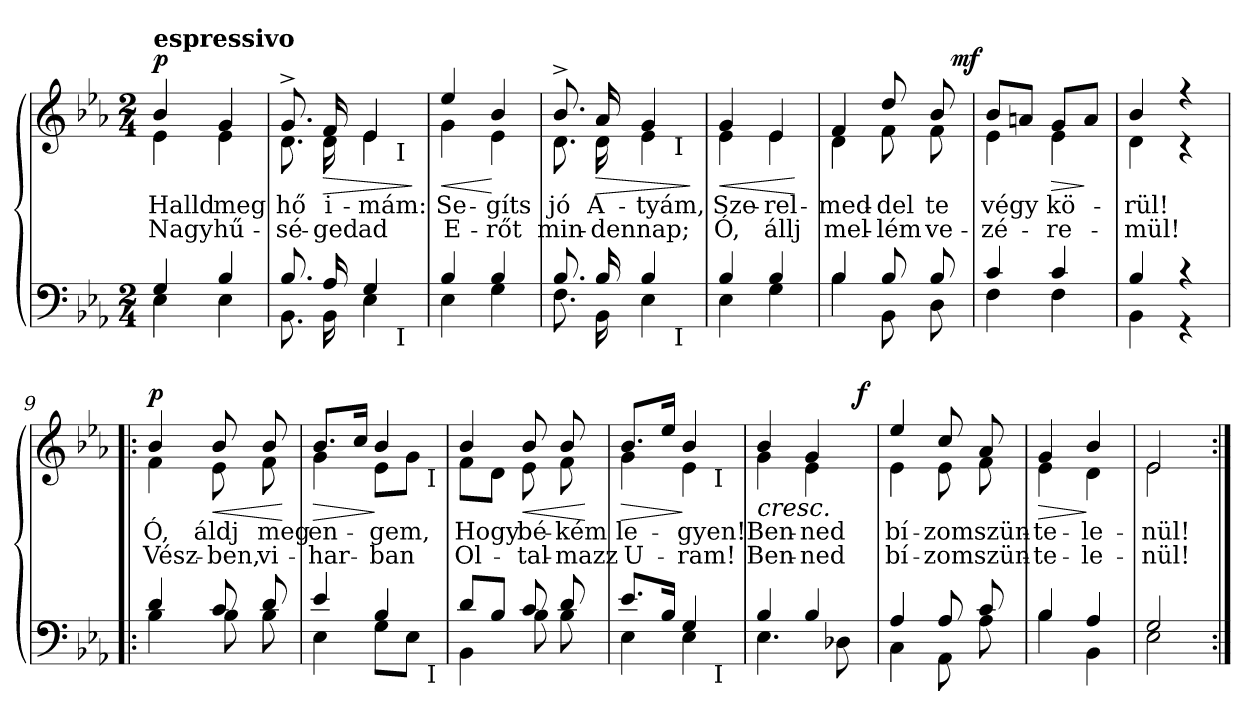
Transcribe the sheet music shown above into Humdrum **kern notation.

**kern	**kern	**text	**text	**dynam
*part2	*part1	*part1	*part1	*part1
*staff2	*staff1	*staff1	*staff1	*staff1
*clefF4	*clefG2	*	*	*
*k[b-e-a-]	*k[b-e-a-]	*	*	*
*E-:	*E-:	*	*	*
*M2/4	*M2/4	*	*	*
=1	=1	=1	=1	=1
*^	*	*	*	*
!	!	!	!LO:LY:b	!	!
*	*	*^	*	*	*
!	!	!LO:TX:a:B:t=espressivo	!	!	!	!
!	!	!	!	!LO:LY:b	!LO:LY:b	!LO:DY:b
4G/	4E-\	4b-/	4e-\	Halld	Nagy	p
!	!	!	!	!LO:LY:b	!LO:LY:b	!
4B-/	4E-\	4g/	4e-\	meg	hű-	.
=2	=2	=2	=2	=2	=2	=2
!	!	!	!	!LO:LY:b	!LO:LY:b	!
*	*^	*	*^	*	*	*
8.B-/	8.BB-\	4.ryy	8.g^</	8.d\	4.ryy	hő	-sé-	.
!	!	!	!	!	!	!	!	!LO:HP:b
!	!	!	!	!	!	!LO:LY:b	!LO:LY:b	!
16A-/	16BB-\	.	16f/	16d\	.	i-	-ged	>
!	!	!	!	!	!	!LO:LY:b	!LO:LY:b	!
4G/	4E-\	.	4e-/	4e-\	.	-mám:	ad	.
!	!	!	!	!	!LO:TX:b:t=I	!	!	!
!	!	!LO:TX:b:t=I	!	!	!	!	!	!
.	.	8ryy	.	.	8ryy	.	.	.
.	.	.	.	.	.	.	.	]
=3	=3	=3	=3	=3	=3	=3	=3	=3
!	!	!	!	!	!	!	!	!LO:HP:b
*	*v	*v	*	*	*	*	*	*
*	*	*	*v	*v	*	*	*
*	*^	*	*^	*	*	*
!	!	!	!	!	!	!LO:LY:b	!LO:LY:b	!
*	*v	*v	*	*	*	*	*	*
*	*	*	*v	*v	*	*	*
4B-/	4E-\	4ee-/	4g\	Se-	E-	<
!	!	!	!	!LO:LY:b	!LO:LY:b	!
4B-/	4G\	4b-/	4e-\	-gíts	-rőt	[
=4	=4	=4	=4	=4	=4	=4
!	!	!	!	!LO:LY:b	!LO:LY:b	!
*	*^	*	*^	*	*	*
8.B-/	8.F\	4.ryy	8.b-^</	8.d\	4.ryy	jó	min-	.
!	!	!	!	!	!	!	!	!LO:HP:b
!	!	!	!	!	!	!LO:LY:b	!LO:LY:b	!
16B-/	16BB-\	.	16a-/	16d\	.	A-	-den	>
!	!	!	!	!	!	!LO:LY:b	!LO:LY:b	!
4B-/	4E-\	.	4g/	4e-\	.	-tyám,	nap;	.
!	!	!	!	!	!LO:TX:b:t=I	!	!	!
!	!	!LO:TX:b:t=I	!	!	!	!	!	!
.	.	8ryy	.	.	8ryy	.	.	.
.	.	.	.	.	.	.	.	]
=5	=5	=5	=5	=5	=5	=5	=5	=5
!	!	!	!	!	!	!	!	!LO:HP:b
*	*v	*v	*	*	*	*	*	*
*	*	*	*v	*v	*	*	*
*	*^	*	*^	*	*	*
!	!	!	!	!	!	!LO:LY:b	!LO:LY:b	!
*	*v	*v	*	*	*	*	*	*
*	*	*	*v	*v	*	*	*
4B-/	4E-\	4g/	4e-\	Sze-	Ó,	<
!	!	!	!	!LO:LY:b	!LO:LY:b	!
4B-/	4G\	4e-/	4e-\	-rel-	állj	.
*v	*v	*	*	*	*	*
*	*v	*v	*	*	*
.	.	.	.	[
=6	=6	=6	=6	=6
*^	*^	*	*	*
!	!	!	!	!LO:LY:b	!LO:LY:b	!
*	*	*	*^	*	*	*
4B-/	4B-\	4f/	4d\	4..ryy	-med-	mel-	.
!	!	!	!	!	!LO:LY:b	!LO:LY:b	!
8B-/	8BB-\	8dd/	8f\	.	-del	-lém	.
!	!	!	!	!	!LO:LY:b	!LO:LY:b	!
8B-/	8D\	8b-/	8f\	.	te	ve-	.
!	!	!	!	!	!	!	!LO:DY:a
.	.	.	.	16ryy	.	.	mf
*	*	*	*v	*v	*	*	*
=7	=7	=7	=7	=7	=7	=7
*	*	*	*^	*	*	*
!	!	!	!	!	!LO:LY:b	!LO:LY:b	!
*	*	*	*v	*v	*	*	*
4c/	4F\	8b-/L	4e-\	végy	-zé-	.
.	.	8an/J	.	.	.	.
!	!	!	!	!	!	!LO:HP:b
!	!	!	!	!LO:LY:b	!LO:LY:b	!
4c/	4F\	8g/L	4e-\	kö-	-re-	>
.	.	8a/J	.	.	.	]
=8	=8	=8	=8	=8	=8	=8
!	!	!	!	!LO:LY:b	!LO:LY:b	!
4B-/	4BB-\	4b-/	4d\	-rül!	-mül!	.
4r	4r	4r	4r	.	.	.
!!LO:LB:g=z	!!
=9!|:	=9!|:	=9!|:	=9!|:	=9!|:	=9!|:	=9!|:
!	!	!	!	!LO:LY:b	!LO:LY:b	!LO:DY:a
4d/	4B-\	4b-/	4f\	Ó,	Vész-	p
!	!	!	!	!	!	!LO:HP:b
!	!	!	!	!LO:LY:b	!LO:LY:b	!
8c/	8B-\	8b-/	8e-\	áldj	-ben,	<
!	!	!	!	!LO:LY:b	!LO:LY:b	!
8d/	8B-\	8b-/	8f\	meg	vi-	.
*v	*v	*	*	*	*	*
*	*v	*v	*	*	*
.	.	.	.	[
=10	=10	=10	=10	=10
*^	*	*	*	*
!	!	!	!	!	!LO:HP:b
*	*	*^	*	*	*
!	!	!	!	!LO:LY:b	!LO:LY:b	!
*	*^	*	*^	*	*	*
4e-/	4E-\	4..ryy	8.b-/L	4g\	4..ryy	en-	-har-	>
.	.	.	16cc/Jk	.	.	.	.	.
!	!	!	!	!	!	!LO:LY:b	!LO:LY:b	!
4B-/	8G\L	.	4b-/	8e-\L	.	-gem,	-ban	]
.	8E-\J	.	.	8g\J	.	.	.	.
!	!	!	!	!	!LO:TX:b:t=I	!	!	!
!	!	!LO:TX:b:t=I	!	!	!	!	!	!
.	.	16ryy	.	.	16ryy	.	.	.
*	*v	*v	*	*	*	*	*	*
*	*	*	*v	*v	*	*	*
=11	=11	=11	=11	=11	=11	=11
*	*^	*	*^	*	*	*
!	!	!	!	!	!	!LO:LY:b	!LO:LY:b	!
*	*v	*v	*	*	*	*	*	*
*	*	*	*v	*v	*	*	*
8d/L	4BB-\	4b-/	8f\L	Hogy	Ol-	.
8B-/J	.	.	8d\J	.	.	.
!	!	!	!	!	!	!LO:HP:b
!	!	!	!	!LO:LY:b	!LO:LY:b	!
8c/	8B-\	8b-/	8e-\	bé-	-tal-	<
!	!	!	!	!LO:LY:b	!LO:LY:b	!
8d/	8B-\	8b-/	8f\	-kém	-mazz	.
*v	*v	*	*	*	*	*
*	*v	*v	*	*	*
.	.	.	.	[
=12	=12	=12	=12	=12
*^	*	*	*	*
!	!	!	!	!	!LO:HP:b
*	*	*^	*	*	*
!	!	!	!	!LO:LY:b	!LO:LY:b	!
*	*^	*	*^	*	*	*
8.e-/L	4E-\	4.ryy	8.b-/L	4g\	4.ryy	le-	U-	>
16B-/Jk	.	.	16ee-/Jk	.	.	.	.	.
!	!	!	!	!	!	!LO:LY:b	!LO:LY:b	!
4G/	4E-\	.	4b-/	4e-\	.	-gyen!	-ram!	]
!	!	!	!	!	!LO:TX:b:t=I	!	!	!
!	!	!LO:TX:b:t=I	!	!	!	!	!	!
.	.	8ryy	.	.	8ryy	.	.	.
=13	=13	=13	=13	=13	=13	=13	=13	=13
!	!	!	!	!	!	!	!	!LO:HP:b
*	*v	*v	*	*	*	*	*	*
*	*^	*	*	*	*	*	*
!	!	!	!	!	!	!LO:LY:b	!LO:LY:b	!
*	*v	*v	*	*	*	*	*	*
4B-/	4.E-\	4b-/	4g\	4..ryy	Ben-	Ben-	<
!	!	!	!	!	!LO:LY:b	!LO:LY:b	!
4B-/	.	4g/	4e-\	.	-ned	-ned	.
.	8D-X\	.	.	.	.	.	.
!	!	!	!	!	!	!	!LO:DY:a
.	.	.	.	16ryy	.	.	f
*v	*v	*	*	*	*	*	*
.	.	.	.	.	.	[
*	*	*v	*v	*	*	*
=14	=14	=14	=14	=14	=14
*^	*	*	*	*	*
*	*	*	*^	*	*	*
!	!	!	!	!	!LO:LY:b	!LO:LY:b	!
*	*	*	*v	*v	*	*	*
4A-/	4C\	4ee-/	4e-\	bí-	bí-	.
!	!	!	!	!LO:LY:b	!LO:LY:b	!
8A-/	8AA-\	8cc/	8e-\	-zom	-zom	.
!	!	!	!	!LO:LY:b	!LO:LY:b	!
8c/	8A-\	8a-/	8f\	szün-	szün-	.
=15	=15	=15	=15	=15	=15	=15
!	!	!	!	!	!	!LO:HP:b
!	!	!	!	!LO:LY:b	!LO:LY:b	!
4B-/	4B-\	4g/	4e-\	-te-	-te-	>
!	!	!	!	!LO:LY:b	!LO:LY:b	!
4A-/	4BB-\	4b-/	4d\	-le-	-le-	]
=16	=16	=16	=16	=16	=16	=16
!	!	!	!	!LO:LY:b	!LO:LY:b	!
2G/	2E-\	2e-/	2e-\	-nül!	-nül!	.
*v	*v	*	*	*	*	*
*	*v	*v	*	*	*
=:|!	=:|!	=:|!	=:|!	=:|!
*-	*-	*-	*-	*-
